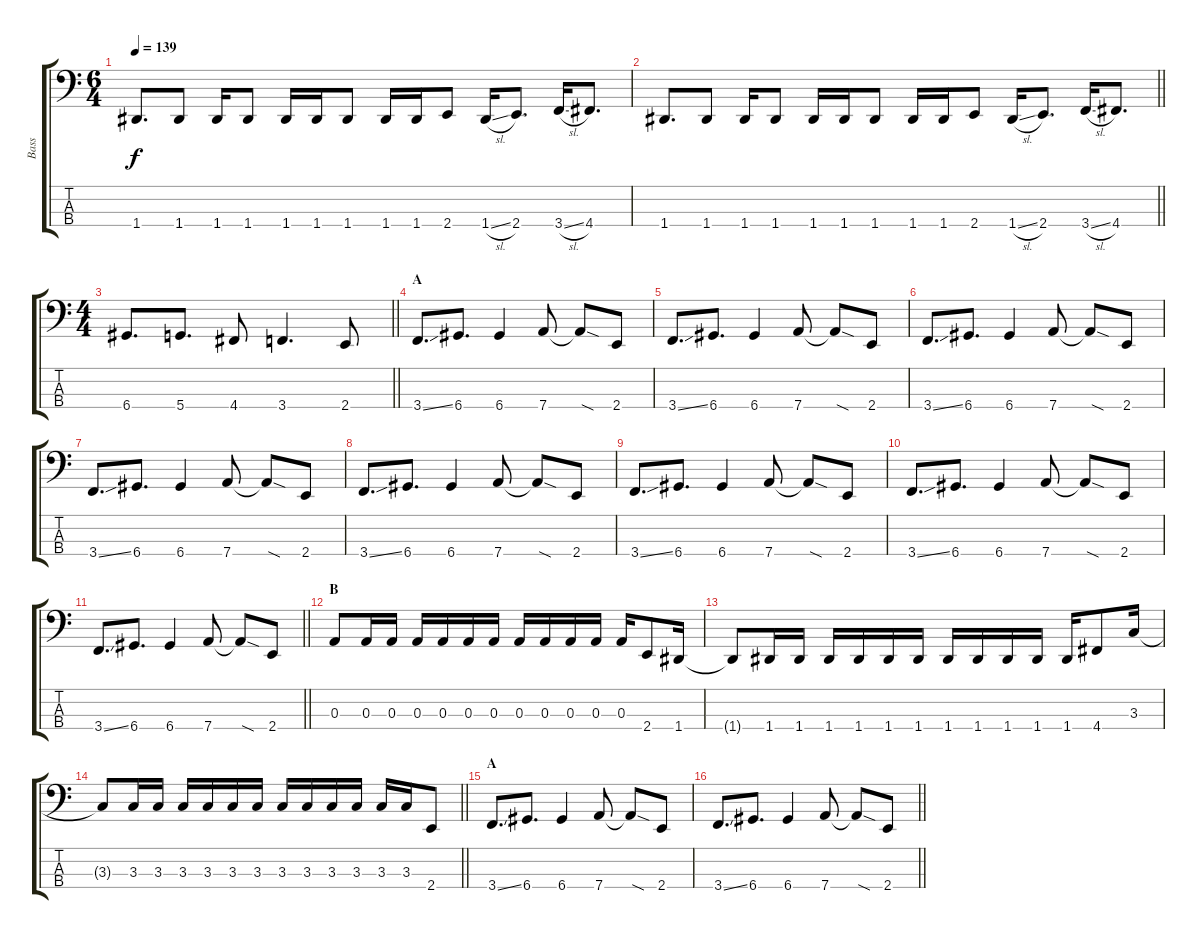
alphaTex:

\track ("Bass" "Bass") {instrument electricbasspick}
\staff {score tabs}
\tuning (G2 D2 A1 D1) {hide}
\ts (6 4)
\tempo 139
\clef f4
\ks c
1.4.8{d dy f} 1.4.8 1.4.16 1.4.8 1.4.16 1.4.16 1.4.8 1.4.16 1.4.16 2.4.8 1.4{sl}.16 2.4.8{d} 3.4{sl}.16 4.4.8{d} |
\barLineRight lightlight
1.4.8{d} 1.4.8 1.4.16 1.4.8 1.4.16 1.4.16 1.4.8 1.4.16 1.4.16 2.4.8 1.4{sl}.16 2.4.8{d} 3.4{sl}.16 4.4.8{d} |
\ts (4 4)
\barLineRight lightlight
6.4.8{d} 5.4.8{d} 4.4.8 3.4.4{d} 2.4.8 |
\section ("" "A")
3.4{ss}.8{d} 6.4.8{d} 6.4.4 7.4.8 7.4{sod t}.8 2.4.8 |
3.4{ss}.8{d} 6.4.8{d} 6.4.4 7.4.8 7.4{sod t}.8 2.4.8 |
3.4{ss}.8{d} 6.4.8{d} 6.4.4 7.4.8 7.4{sod t}.8 2.4.8 |
3.4{ss}.8{d} 6.4.8{d} 6.4.4 7.4.8 7.4{sod t}.8 2.4.8 |
3.4{ss}.8{d} 6.4.8{d} 6.4.4 7.4.8 7.4{sod t}.8 2.4.8 |
3.4{ss}.8{d} 6.4.8{d} 6.4.4 7.4.8 7.4{sod t}.8 2.4.8 |
3.4{ss}.8{d} 6.4.8{d} 6.4.4 7.4.8 7.4{sod t}.8 2.4.8 |
\barLineRight lightlight
3.4{ss}.8{d} 6.4.8{d} 6.4.4 7.4.8 7.4{sod t}.8 2.4.8 |
\section ("" "B")
0.3.8 0.3.16 0.3.16 0.3.16 0.3.16 0.3.16 0.3.16 0.3.16 0.3.16 0.3.16 0.3.16 0.3.16 2.4.8 1.4.16 |
1.4{t}.8 1.4.16 1.4.16 1.4.16 1.4.16 1.4.16 1.4.16 1.4.16 1.4.16 1.4.16 1.4.16 1.4.16 4.4.8 3.3.16 |
\barLineRight lightlight
3.3{t}.8 3.3.16 3.3.16 3.3.16 3.3.16 3.3.16 3.3.16 3.3.16 3.3.16 3.3.16 3.3.16 3.3.16 3.3.16 2.4.8 |
\section ("" "A")
3.4{ss}.8{d} 6.4.8{d} 6.4.4 7.4.8 7.4{sod t}.8 2.4.8 |
\barLineRight lightlight
3.4{ss}.8{d} 6.4.8{d} 6.4.4 7.4.8 7.4{sod t}.8 2.4.8
